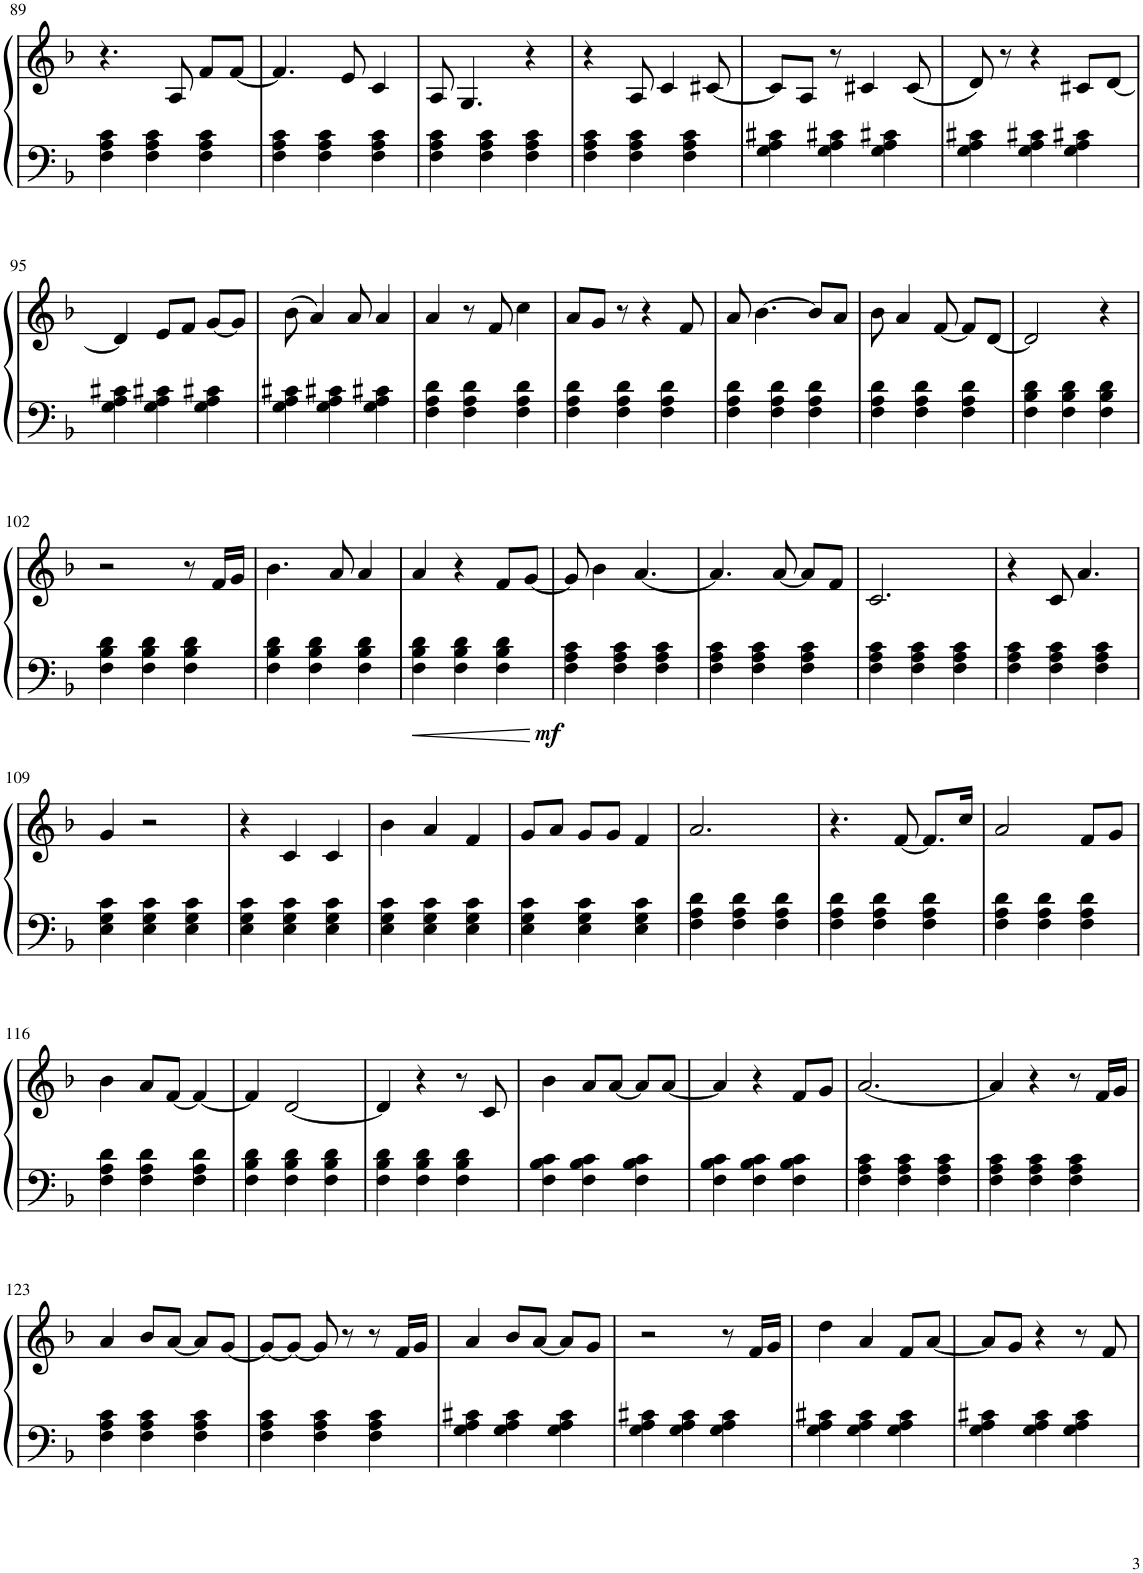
**kern	**kern	**dynam
*part1	*part1	*part1
*staff2	*staff1	*staff1/2
*I"Piano	*	*
*I'Pno.	*	*
!!LO:PB:g=z
*clefF4	*clefG2	*
*k[b-]	*k[b-]	*
*M3/4	*M3/4	*
=89	=89	=89
4F\ 4A\ 4c\	4.r	.
4F\ 4A\ 4c\	.	.
.	8A/	.
4F\ 4A\ 4c\	8f/L	.
.	[8f/J	.
=90	=90	=90
4F\ 4A\ 4c\	4.f/]	.
4F\ 4A\ 4c\	.	.
.	8e/	.
4F\ 4A\ 4c\	4c/	.
=91	=91	=91
4F\ 4A\ 4c\	8A/	.
.	4.G/	.
4F\ 4A\ 4c\	.	.
4F\ 4A\ 4c\	4r	.
=92	=92	=92
4F\ 4A\ 4c\	4r	.
4F\ 4A\ 4c\	8A/	.
.	4c/	.
4F\ 4A\ 4c\	.	.
.	[8c#X/	.
=93	=93	=93
4G\ 4A\ 4c#X\	8c#/L]	.
.	8A/J	.
4G\ 4A\ 4c#X\	8r	.
.	4c#X/	.
4G\ 4A\ 4c#X\	.	.
.	(8c#/	.
=94	=94	=94
4G\ 4A\ 4c#X\	8d/)	.
.	8r	.
4G\ 4A\ 4c#X\	4r	.
4G\ 4A\ 4c#X\	8c#X/L	.
.	[8d/J	.
!!LO:LB:g=z
=95	=95	=95
4G\ 4A\ 4c#X\	4d/]	.
4G\ 4A\ 4c#X\	8e/L	.
.	8f/J	.
4G\ 4A\ 4c#X\	[8g/L	.
.	8g/J]	.
=96	=96	=96
4G\ 4A\ 4c#X\	(8b-\	.
.	4a/)	.
4G\ 4A\ 4c#X\	.	.
.	8a/	.
4G\ 4A\ 4c#X\	4a/	.
=97	=97	=97
4F\ 4A\ 4d\	4a/	.
4F\ 4A\ 4d\	8r	.
.	8f/	.
4F\ 4A\ 4d\	4cc\	.
=98	=98	=98
4F\ 4A\ 4d\	8a/L	.
.	8g/J	.
4F\ 4A\ 4d\	8r	.
.	4r	.
4F\ 4A\ 4d\	.	.
.	8f/	.
=99	=99	=99
4F\ 4A\ 4d\	8a/	.
.	[4.b-\	.
4F\ 4A\ 4d\	.	.
4F\ 4A\ 4d\	8b-/L]	.
.	8a/J	.
=100	=100	=100
4F\ 4A\ 4d\	8b-\	.
.	4a/	.
4F\ 4A\ 4d\	.	.
.	[8f/	.
4F\ 4A\ 4d\	8f/L]	.
.	[8d/J	.
=101	=101	=101
4F\ 4B-\ 4d\	2d/]	.
4F\ 4B-\ 4d\	.	.
4F\ 4B-\ 4d\	4r	.
!!LO:LB:g=z
=102	=102	=102
4F\ 4B-\ 4d\	2r	.
4F\ 4B-\ 4d\	.	.
4F\ 4B-\ 4d\	8r	.
.	16f/LL	.
.	16g/JJ	.
=103	=103	=103
4F\ 4B-\ 4d\	4.b-\	.
4F\ 4B-\ 4d\	.	.
.	8a/	.
4F\ 4B-\ 4d\	4a/	.
=104	=104	=104
4F\ 4B-\ 4d\	4a/	.
4F\ 4B-\ 4d\	4r	.
4F\ 4B-\ 4d\	8f/L	.
.	[8g/J	.
=105	=105	=105
!	!	!LO:DY:b=2
4F\ 4A\ 4c\	8g/]	mf
.	4b-\	.
4F\ 4A\ 4c\	.	.
.	[4.a/	.
4F\ 4A\ 4c\	.	.
=106	=106	=106
4F\ 4A\ 4c\	4.a/]	.
4F\ 4A\ 4c\	.	.
.	[8a/	.
4F\ 4A\ 4c\	8a/L]	.
.	8f/J	.
=107	=107	=107
4F\ 4A\ 4c\	2.c/	.
4F\ 4A\ 4c\	.	.
4F\ 4A\ 4c\	.	.
=108	=108	=108
4F\ 4A\ 4c\	4r	.
4F\ 4A\ 4c\	8c/	.
.	4.a/	.
4F\ 4A\ 4c\	.	.
!!LO:LB:g=z
=109	=109	=109
4E\ 4G\ 4c\	4g/	.
4E\ 4G\ 4c\	2r	.
4E\ 4G\ 4c\	.	.
=110	=110	=110
4E\ 4G\ 4c\	4r	.
4E\ 4G\ 4c\	4c/	.
4E\ 4G\ 4c\	4c/	.
=111	=111	=111
4E\ 4G\ 4c\	4b-\	.
4E\ 4G\ 4c\	4a/	.
4E\ 4G\ 4c\	4f/	.
=112	=112	=112
4E\ 4G\ 4c\	8g/L	.
.	8a/J	.
4E\ 4G\ 4c\	8g/L	.
.	8g/J	.
4E\ 4G\ 4c\	4f/	.
=113	=113	=113
4F\ 4A\ 4d\	2.a/	.
4F\ 4A\ 4d\	.	.
4F\ 4A\ 4d\	.	.
=114	=114	=114
4F\ 4A\ 4d\	4.r	.
4F\ 4A\ 4d\	.	.
.	[8f/	.
4F\ 4A\ 4d\	8.f/L]	.
.	16cc/Jk	.
=115	=115	=115
4F\ 4A\ 4d\	2a/	.
4F\ 4A\ 4d\	.	.
4F\ 4A\ 4d\	8f/L	.
.	8g/J	.
!!LO:LB:g=z
=116	=116	=116
4F\ 4A\ 4d\	4b-\	.
4F\ 4A\ 4d\	8a/L	.
.	[8f/J	.
4F\ 4A\ 4d\	4f/_	.
=117	=117	=117
4F\ 4B-\ 4d\	4f/]	.
4F\ 4B-\ 4d\	[2d/	.
4F\ 4B-\ 4d\	.	.
=118	=118	=118
4F\ 4B-\ 4d\	4d/]	.
4F\ 4B-\ 4d\	4r	.
4F\ 4B-\ 4d\	8r	.
.	8c/	.
=119	=119	=119
4F\ 4B-\ 4c\	4b-\	.
4F\ 4B-\ 4c\	8a/L	.
.	[8a/J	.
4F\ 4B-\ 4c\	8a/L]	.
.	[8a/J	.
=120	=120	=120
4F\ 4B-\ 4c\	4a/]	.
4F\ 4B-\ 4c\	4r	.
4F\ 4B-\ 4c\	8f/L	.
.	8g/J	.
=121	=121	=121
4F\ 4A\ 4c\	[2.a/	.
4F\ 4A\ 4c\	.	.
4F\ 4A\ 4c\	.	.
=122	=122	=122
4F\ 4A\ 4c\	4a/]	.
4F\ 4A\ 4c\	4r	.
4F\ 4A\ 4c\	8r	.
.	16f/LL	.
.	16g/JJ	.
!!LO:LB:g=z
=123	=123	=123
4F\ 4A\ 4c\	4a/	.
4F\ 4A\ 4c\	8b-/L	.
.	[8a/J	.
4F\ 4A\ 4c\	8a/L]	.
.	[8g/J	.
=124	=124	=124
4F\ 4A\ 4c\	8g/L_	.
.	8g/J_	.
4F\ 4A\ 4c\	8g/]	.
.	8r	.
4F\ 4A\ 4c\	8r	.
.	16f/LL	.
.	16g/JJ	.
=125	=125	=125
4G\ 4A\ 4c#X\	4a/	.
4G\ 4A\ 4c#\	8b-/L	.
.	[8a/J	.
4G\ 4A\ 4c#\	8a/L]	.
.	8g/J	.
=126	=126	=126
4G\ 4A\ 4c#X\	2r	.
4G\ 4A\ 4c#\	.	.
4G\ 4A\ 4c#\	8r	.
.	16f/LL	.
.	16g/JJ	.
=127	=127	=127
4G\ 4A\ 4c#X\	4dd\	.
4G\ 4A\ 4c#\	4a/	.
4G\ 4A\ 4c#\	8f/L	.
.	[8a/J	.
=128	=128	=128
4G\ 4A\ 4c#X\	8a/L]	.
.	8g/J	.
4G\ 4A\ 4c#\	4r	.
4G\ 4A\ 4c#\	8r	.
.	8f/	.
=	=	=
*-	*-	*-
